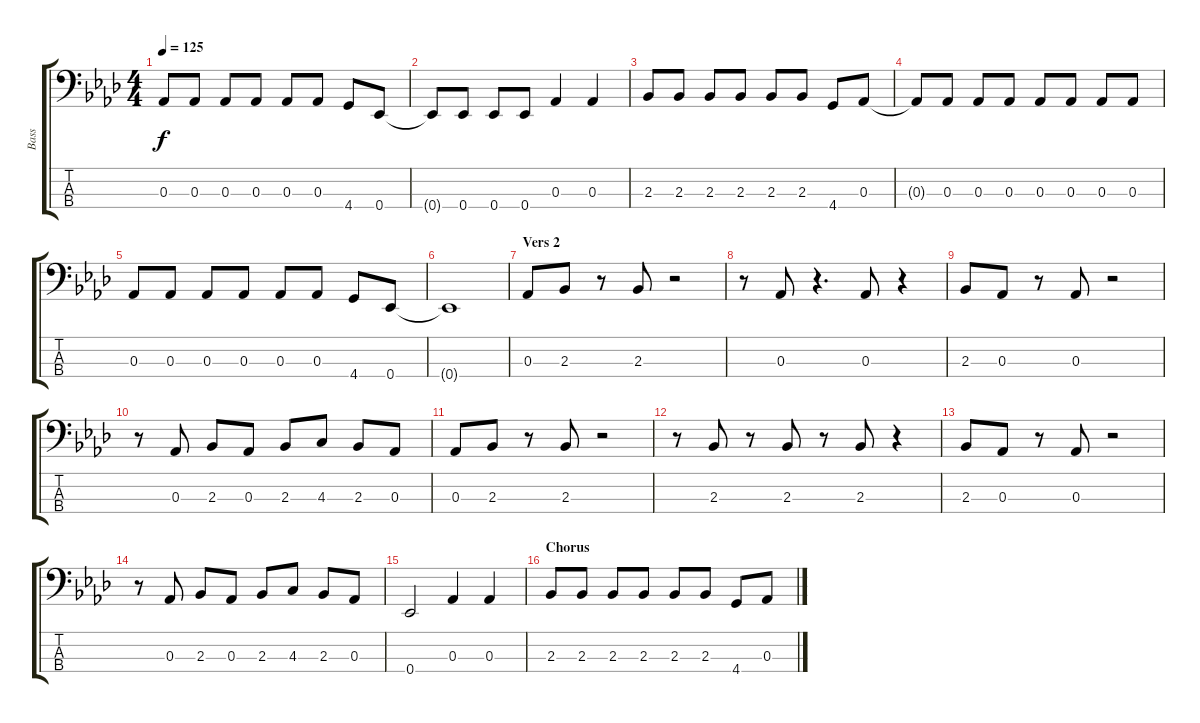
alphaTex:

\track ("Bass" "Bass") {instrument electricbassfinger}
\staff {score tabs}
\tuning (Gb2 Db2 Ab1 Eb1) {hide}
\ts (4 4)
\tempo 125
\clef f4
\ks fminor
0.3.8{dy f} 0.3.8 0.3.8 0.3.8 0.3.8 0.3.8 4.4.8 0.4.8 |
0.4{t}.8 0.4.8 0.4.8 0.4.8 0.3.4 0.3.4 |
2.3.8 2.3.8 2.3.8 2.3.8 2.3.8 2.3.8 4.4.8 0.3.8 |
0.3{t}.8 0.3.8 0.3.8 0.3.8 0.3.8 0.3.8 0.3.8 0.3.8 |
0.3.8 0.3.8 0.3.8 0.3.8 0.3.8 0.3.8 4.4.8 0.4.8 |
0.4{t}.1 |
\section ("" "Vers 2")
0.3.8 2.3.8 r.8 2.3.8 r.2 |
r.8 0.3.8 r.4{d} 0.3.8 r.4 |
2.3.8 0.3.8 r.8 0.3.8 r.2 |
r.8 0.3.8 2.3.8 0.3.8 2.3.8 4.3.8 2.3.8 0.3.8 |
0.3.8 2.3.8 r.8 2.3.8 r.2 |
r.8 2.3.8 r.8 2.3.8 r.8 2.3.8 r.4 |
2.3.8 0.3.8 r.8 0.3.8 r.2 |
r.8 0.3.8 2.3.8 0.3.8 2.3.8 4.3.8 2.3.8 0.3.8 |
0.4.2 0.3.4 0.3.4 |
\section ("" "Chorus")
2.3.8 2.3.8 2.3.8 2.3.8 2.3.8 2.3.8 4.4.8 0.3.8
